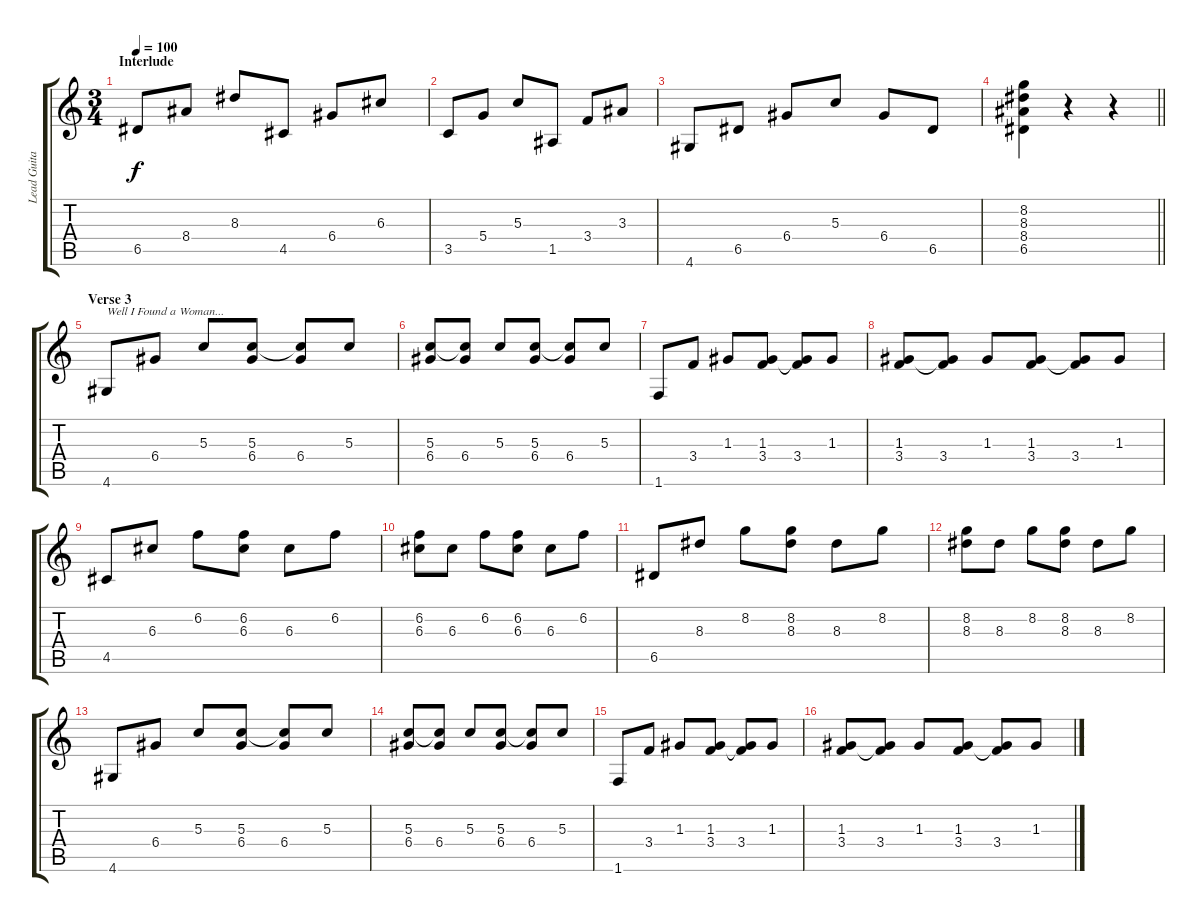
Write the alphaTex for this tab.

\track ("Lead Guitar" "Lead Guita") {instrument acousticguitarsteel}
\staff {score tabs}
\tuning (E4 B3 G3 D3 A2 E2) {hide}
\ts (3 4)
\section ("" "Interlude")
\tempo 100
\clef g2
\ks c
6.5.8{dy f} 8.4.8 8.3.8 4.5.8 6.4.8 6.3.8 |
3.5.8 5.4.8 5.3.8 1.5.8 3.4.8 3.3.8 |
4.6.8 6.5.8 6.4.8 5.3.8 6.4.8 6.5.8 |
\barLineRight lightlight
(8.2 8.3 8.4 6.5).4 r.4 r.4 |
\section ("" "Verse 3")
4.6.8{txt "Well I Found a Woman..."} 6.4.8 5.3.8 (5.3 6.4).8 (5.3{t} 6.4).8 5.3.8 |
(5.3 6.4).8 (5.3{t} 6.4).8 5.3.8 (5.3 6.4).8 (5.3{t} 6.4).8 5.3.8 |
1.6.8 3.4.8 1.3.8 (1.3 3.4).8 (1.3{t} 3.4).8 1.3.8 |
(1.3 3.4).8 (1.3{t} 3.4).8 1.3.8 (1.3 3.4).8 (1.3{t} 3.4).8 1.3.8 |
4.5.8 6.3.8 6.2.8 (6.2 6.3).8 6.3.8 6.2.8 |
(6.2 6.3).8 6.3.8 6.2.8 (6.2 6.3).8 6.3.8 6.2.8 |
6.5.8 8.3.8 8.2.8 (8.2 8.3).8 8.3.8 8.2.8 |
(8.2 8.3).8 8.3.8 8.2.8 (8.2 8.3).8 8.3.8 8.2.8 |
4.6.8 6.4.8 5.3.8 (5.3 6.4).8 (5.3{t} 6.4).8 5.3.8 |
(5.3 6.4).8 (5.3{t} 6.4).8 5.3.8 (5.3 6.4).8 (5.3{t} 6.4).8 5.3.8 |
1.6.8 3.4.8 1.3.8 (1.3 3.4).8 (1.3{t} 3.4).8 1.3.8 |
(1.3 3.4).8 (1.3{t} 3.4).8 1.3.8 (1.3 3.4).8 (1.3{t} 3.4).8 1.3.8
